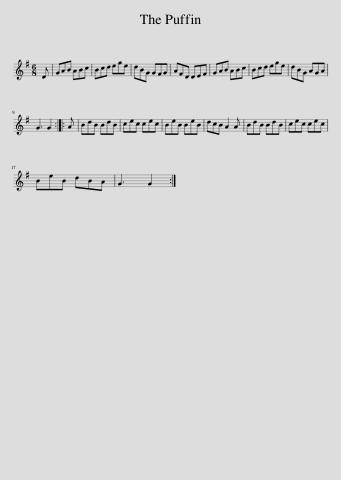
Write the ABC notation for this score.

X:1
L:1/8
M:6/8
I:linebreak $
K:G
V:1 treble
V:1
 D | GAB ABc | Bcd ege | dBG GFG | AFD DEF | %5
 GAB ABc | Bcd ege | dBG AGA |$ G3 G2 :: A | %10
 BdB BdB | cec cec | BeB BeB | dcB A2 A | BdB BdB | %15
 cec cec |$ BeB dBA | G3 G2 :| %18
